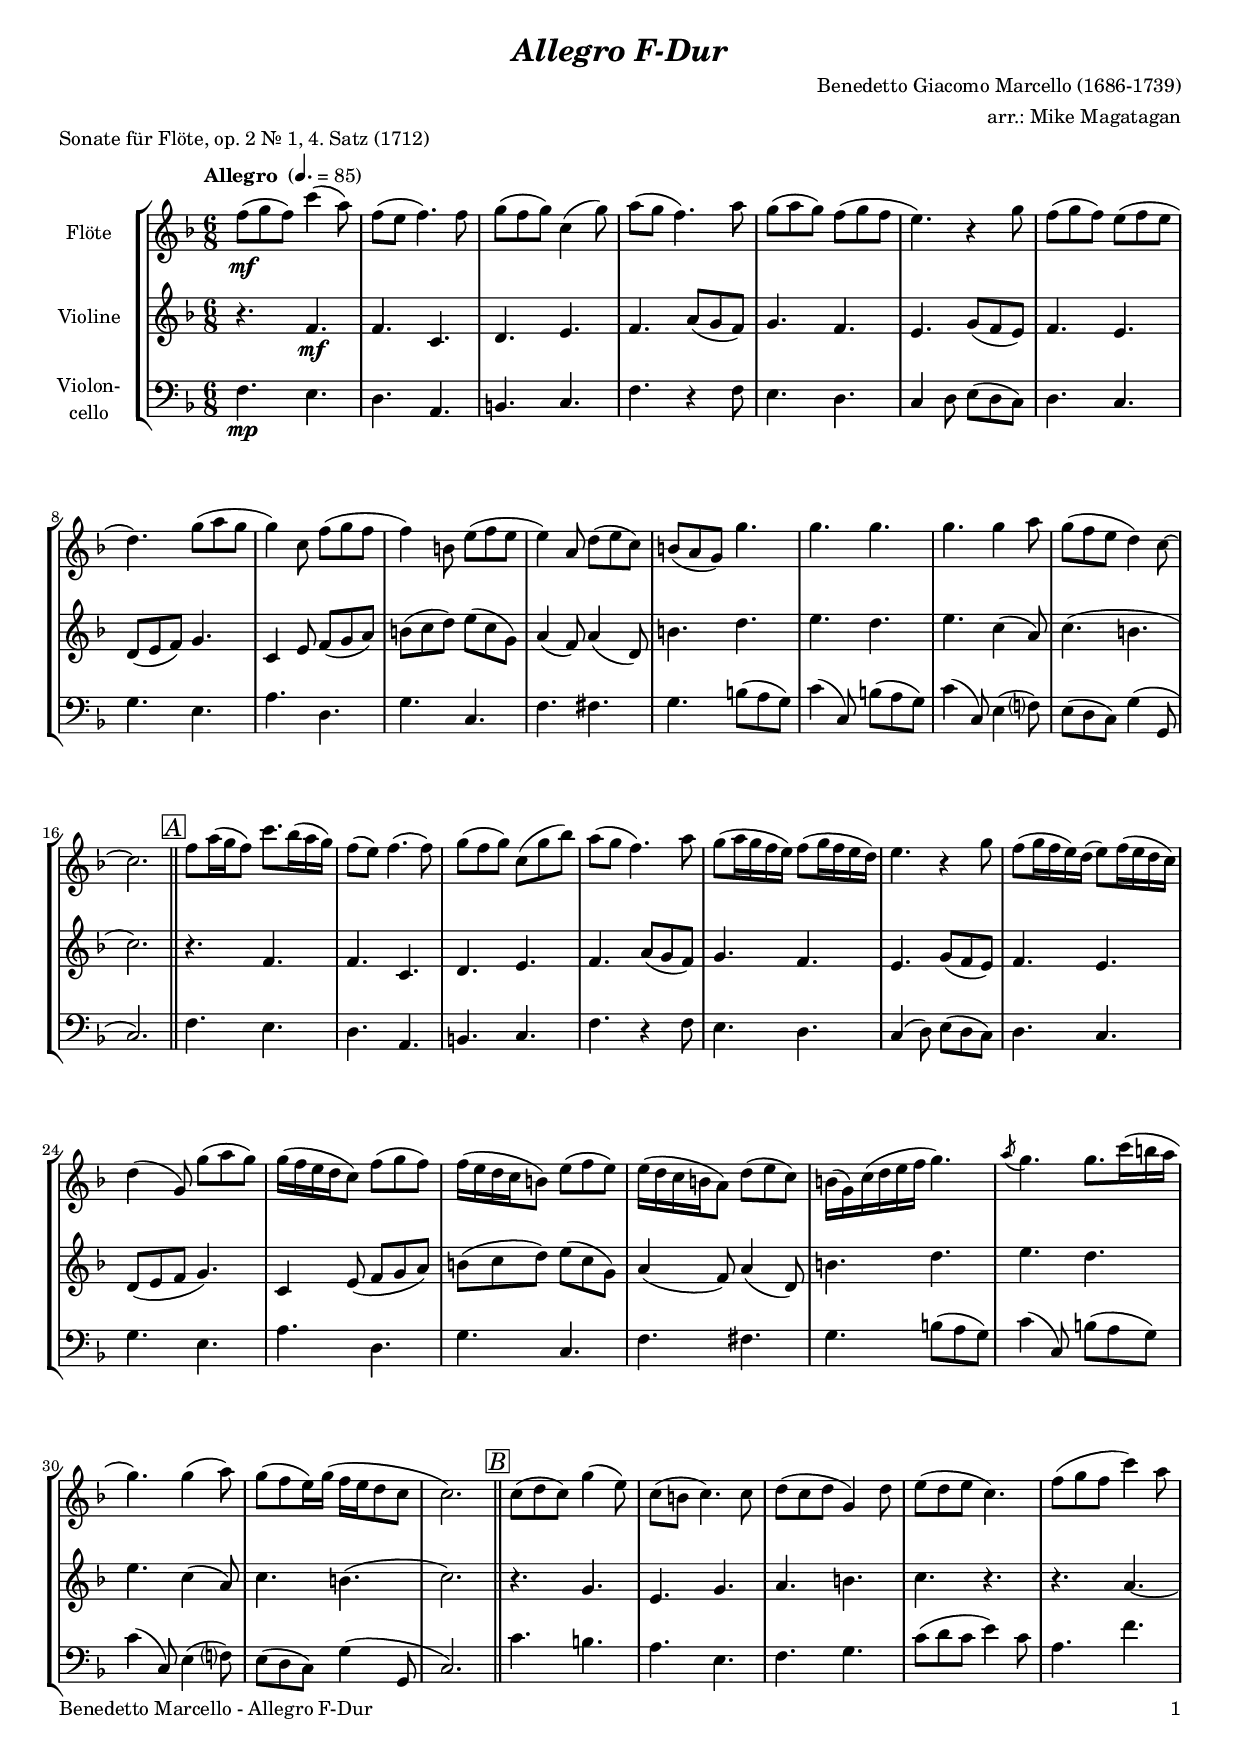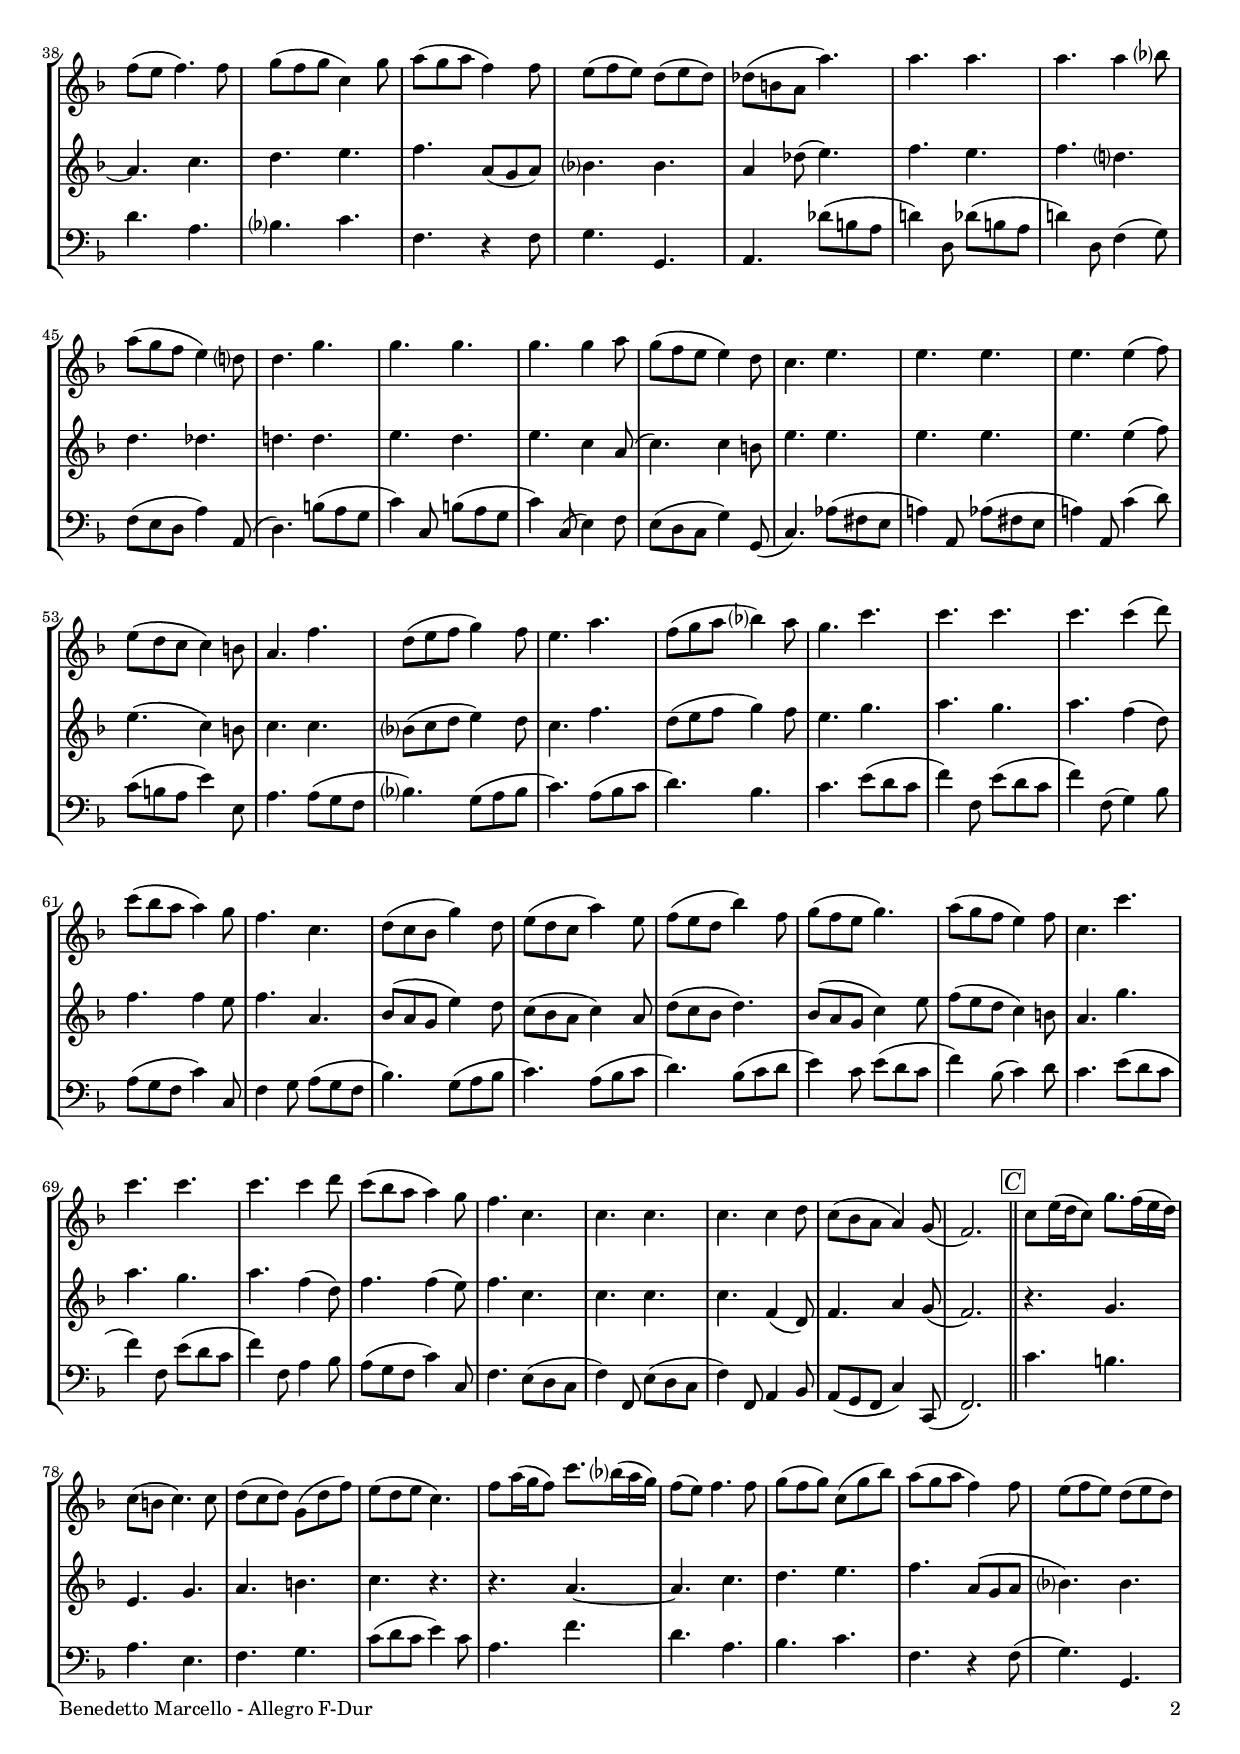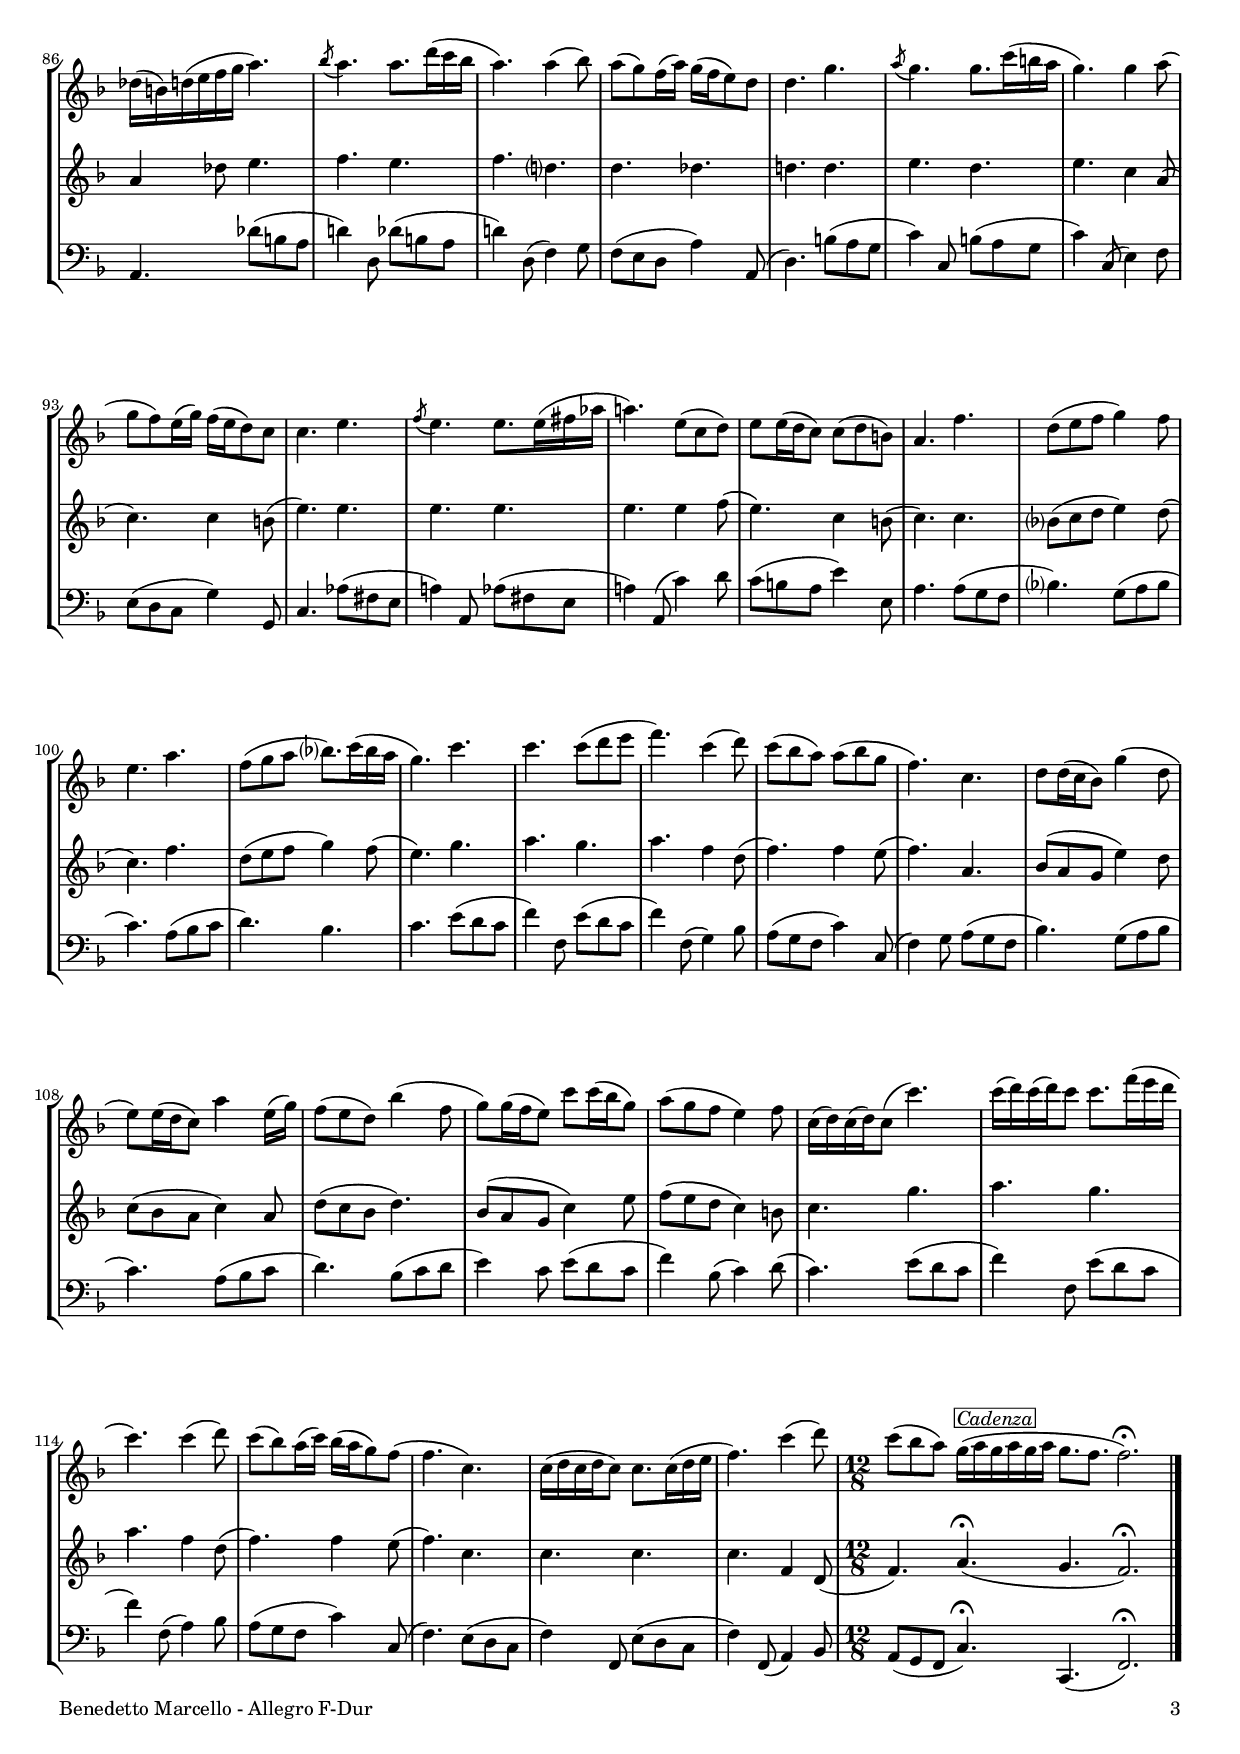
\version "2.24.4"
\include "deutsch.ly"

#(set-global-staff-size 17)

\header {
  title     = \markup \bold \italic "Allegro F-Dur"
  composer  = "Benedetto Giacomo Marcello (1686-1739)"
  arranger  = "arr.: Mike Magatagan"
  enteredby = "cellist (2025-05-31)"
  piece     = "Sonate für Flöte, op. 2 Nr. 1, 4. Satz (1712)"
}

voiceconsts = {
  \key f \major
  \time 6/8
  \clef "treble"
  \numericTimeSignature
  \compressEmptyMeasures
  % Set default beaming for all staves
%  \set Timing.beamExceptions = #'()
%  \set Timing.baseMoment     = #(ly:make-moment 1 4)
%  \set Timing.beatStructure  = #'(1 1 1)
  \tempo "Allegro " 4.=85
}

mifl = "flute"
mist = "string ensemble 1"
mivl = "violin"
miba = "cello"
mipz = "pizzicato strings"

boxa = { \bar "||" \mark \markup \box \italic "A" }
boxb = { \bar "||" \mark \markup \box \italic "B" }
boxc = { \bar "||" \mark \markup \box \italic "C" }

cadz = \markup \box \italic "Cadenza"
rit  = \mark \markup \box \italic "rit."

va = \relative c'' {
  \voiceconsts

  f8(\mf g f) c'4( a8)
  f( e f4.) f8
  g( f g) c,4( g'8)
  a( g f4.) a8
  g( a g) f( g f
  e4.) r4 g8
  f( g f) e( f e
  d4.) g8( a g

  g4) c,8 f( g f
  f4) h,8 e( f e
  e4) a,8 d( e c)
  h( a g) g'4.
  g g
  g g4 a8
  g( f e d4) c8~
  c2. \boxa

  f8 a16( g f8) c'8. b16( a g)
  f8( e) f4.( f8)
  g( f g) c,( g' b)
  a( g f4.) a8
  g( a16 g f e) f8( g16 f e d)
  e4. r4 g8
  f( g16 f e) d( e8) f16( e d c)
  d4( g,8) g'( a g)
  g16( f e d c8) f( g f)

  f16( e d c h8) e( f e)
  e16( d c h a8) d( e c)
  h16( g) c( d e f g4.)
  \acciaccatura a8 g4. g8. c16( h a
  g4.) g4( a8)
  g( f e16) g( f e d8 c
  c2.) \boxb

  c8( d c) g'4( e8)
  c( h c4.) c8
  d( c d g,4) d'8
  e( d e c4.)
  f8( g f c'4) a8
  f( e f4.) f8
  g( f g c,4) g'8
  a( g a f4) f8
  e( f e) d( e d)

  des( h a a'4.)
  a a
  a a4 b?8
  a( g f e4) d?8
  d4. g
  g g
  g g4 a8
  g( f e e4) d8

  c4. e
  e e
  e e4( f8)
  e( d c c4) h8
  a4. f'
  d8( e f g4) f8
  e4. a
  f8( g a b?4) a8
  g4. c

  c c
  c c4( d8) c( b a a4) g8
  f4. c
  d8( c b g'4) d8
  e( d c a'4) e8
  f( e d b'4) f8
  g( f e g4.)
  a8( g f e4) f8

  c4. c'
  c c
  c c4 d8
  c( b a a4) g8
  f4. c
  c c
  c c4 d8
  c( b a a4) g8(
  f2.) \boxc

  c'8 e16( d c8) g'8. f16( e d)
  c8( h c4.) c8
  d( c d) g,( d' f)
  e( d e c4.)
  f8 a16( g f8) c'8. b?16( a g)
  f8( e) f4. f8
  g( f g) c,( g' b)

  a( g a f4) f8
  e( f e) d( e d)
  des16( h) d( e f g a4.)
  \acciaccatura b8 a4. a8. d16( c b
  a4.) a4( b8)
  a( g) f16( a) g( f e8) d

  d4. g
  \acciaccatura a8 g4. g8. c16( h a
  g4.) g4 a8(
  g f) e16( g) f( e d8) c
  c4. e
  \acciaccatura f8 e4. e8. e16( fis as

  a!4.) e8( c d)
  e e16( d c8) c( d h)
  a4. f'
  d8( e f g4) f8
  e4. a
  f8( g a b?8.) c16( b a
  g4.) c
  c c8( d e

  f4.) c4( d8)
  c( b a) a( b g
  f4.) c
  d8 d16( c b8) g'4( d8
  e) e16( d c8) a'4 e16( g)
  f8( e d) b'4( f8
  g) g16( f e8) c' c16( b g8)

  a( g f e4) f8
  c16( d) c( d) c8( c'4.)
  c16( d) c( d) c8 c8. f16( e d
  c4.) c4( d8)
  c( b) a16( c) b( a g8) f(
  f4. c)

  c16( d c d c8) c8. c16( d e
  f4.) c'4( d8) \time 12/8
  c( b a) g16(^\cadz a g a g a g8. f f2.)\fermata \bar "|."
}

vb = \relative c' {
  \voiceconsts

  r4. f\mf
  f c
  d e
  f a8( g f)
  g4. f
  e g8( f e)
  f4. e
  d8( e f) g4.

  c,4 e8 f( g a)
  h( c d) e( c g)
  a4( f8) a4( d,8)
  h'4. d
  e d
  e c4( a8)
  c4.( h
  c2.) \boxa

  r4. f,
  f c
  d e
  f a8( g f)
  g4. f
  e g8( f e)
  f4. e
  d8( e f g4.)
  c,4 e8( f g a)

  h( c d) e( c g)
  a4( f8) a4( d,8)
  h'4. d
  e d
  e c4( a8)
  c4. h(
  c2.) \boxb

  r4. g
  e g
  a h
  c r
  r a~
  a c
  d e
  f a,8( g a)
  b?4. b

  a4 des8( e4.)
  f e
  f d?
  d des
  d! d
  e d
  e c4 a8(
  c4.) c4 h8

  e4. e
  e e
  e e4( f8)
  e4.( c4) h8
  c4. c
  b?8( c d e4) d8
  c4. f
  d8( e f g4) f8
  e4. g

  a g
  a f4( d8)
  f4. f4 e8
  f4. a,
  b8( a g e'4) d8
  c( b a c4) a8
  d( c b d4.)
  b8( a g c4) e8
  f( e d c4) h8

  a4. g'
  a g
  a f4( d8)
  f4. f4( e8)
  f4. c
  c c
  c f,4( d8)
  f4. a4 g8(
  f2.) \boxc

  r4. g
  e g
  a h
  c r
  r a~
  a c
  d e

  f a,8( g a
  b?4.) b
  a4 des8 e4.
  f e
  f d?
  d des

  d! d
  e d
  e c4 a8(
  c4.) c4 h8(
  e4.) e
  e e

  e e4 f8(
  e4.) c4 h8(
  c4.) c
  b?8( c d e4) d8(
  c4.) f
  d8( e f g4) f8(
  e4.) g
  a g

  a f4 d8(
  f4.) f4 e8(
  f4.) a,
  b8( a g e'4) d8
  c( b a c4) a8
  d( c b d4.)
  b8( a g c4) e8

  f( e d c4) h8
  c4. g'
  a g
  a f4 d8(
  f4.) f4 e8(
  f4.) c

  c c
  c f,4 d8( \time 12/8
  f4.) a(\fermata g f2.)\fermata \bar "|."
}

vc = \relative c {
  \voiceconsts
  \clef "bass"

  f4.\mp e
  d a
  h c
  f r4 f8
  e4. d
  c4 d8 e( d c)
  d4. c
  g' e

  a d,
  g c,
  f fis
  g h8( a g)
  c4( c,8) h'( a g)
  c4( c,8) e4( f?8)
  e( d c) g'4( g,8
  c2.) \boxa

  f4. e
  d a
  h c
  f r4 f8
  e4. d
  c4( d8) e( d c)
  d4. c
  g' e
  a d,

  g c,
  f fis
  g h8( a g)
  c4( c,8) h'( a g)
  c4( c,8) e4( f?8)
  e( d c) g'4( g,8
  c2.) \boxb

  c'4. h
  a e
  f g
  c8( d c e4) c8
  a4. f'
  d a
  b? c
  f, r4 f8
  g4. g,

  a des'8( h a
  d!4) d,8 des'( h a
  d!4) d,8 f4( g8)
  f( e d a'4) a,8(
  d4.) h'8( a g
  c4) c,8 h'( a g
  c4) c,8( e4) f8
  e( d c g'4) g,8(

  c4.) as'8( fis e
  a!4) a,8 as'( fis e
  a!4) a,8 c'4( d8)
  c( h a e'4) e,8
  a4. a8( g f
  b?4.) g8( a b
  c4.) a8( b c
  d4.) b
  c e8( d c

  f4) f,8 e'( d c
  f4) f,8( g4) b8
  a( g f c'4) c,8
  f4 g8 a( g f
  b4.) g8( a b
  c4.) a8( b c
  d4.) b8( c d
  e4) c8 e( d c
  f4) b,8( c4) d8

  c4. e8( d c
  f4) f,8 e'( d c
  f4) f,8 a4 b8
  a( g f c'4) c,8
  f4. e8( d c
  f4) f,8 e'( d c
  f4) f,8 a4 b8
  a( g f c'4) c,8(
  f2.) \boxc

  c''4. h
  a e
  f g
  c8( d c e4) c8
  a4. f'
  d a
  b c

  f, r4 f8(
  g4.) g,
  a des'8( h a
  d!4) d,8 des'( h a
  d!4) d,8( f4) g8
  f( e d a'4) a,8(

  d4.) h'8( a g
  c4) c,8 h'( a g
  c4) c,8( e4) f8
  e( d c g'4) g,8
  c4. as'8( fis e
  a!4) a,8 as'( fis e

  a!4) a,8( c'4) d8
  c( h a e'4) e,8
  a4. a8( g f
  b?4.) g8( a b
  c4.) a8( b c
  d4.) b
  c e8( d c
  f4) f,8 e'( d c

  f4) f,8( g4) b8
  a( g f c'4) c,8(
  f4) g8 a( g f
  b4.) g8( a b
  c4.) a8( b c
  d4.) b8( c d
  e4) c8 e( d c

  f4) b,8( c4) d8(
  c4.) e8( d c
  f4) f,8 e'( d c
  f4) f,8( a4) b8
  a( g f c'4) c,8(
  f4.) e8( d c

  f4) f,8 e'( d c
  f4) f,8( a4) b8 \time 12/8
  a( g f c'4.)\fermata c,( f2.)\fermata \bar "|."
}


music = \new StaffGroup <<
      \new Staff {
	\set Staff.midiInstrument = \mifl
	\set Staff.instrumentName = \markup \center-column { "Flöte" }
	\transpose f f { \va }
      }

      \new Staff {
	\set Staff.midiInstrument = \mivl
	\set Staff.instrumentName = \markup \center-column { "Violine" }
	\transpose f f { \vb }
      }

      \new Staff {
	\set Staff.midiInstrument = \miba
	\set Staff.instrumentName = \markup \center-column { "Violon-" "cello" }
	\transpose f f { \vc }
      }
>>

\book {
   \paper {
    print-page-number = ##t
    print-first-page-number = ##t
    ragged-last-bottom = ##f
    oddHeaderMarkup = \markup \null
    evenHeaderMarkup = \markup \null
    oddFooterMarkup = \markup {
      \fill-line {
        \if \should-print-page-number
        "Benedetto Marcello - Allegro F-Dur" \fromproperty #'page:page-number-string
      }
    }
    evenFooterMarkup = \oddFooterMarkup
  } \score {
    \music
    \layout {}
  }

  \score {
    \unfoldRepeats \music

    \midi {
      \context {
        \Score
      }
    }
  }
}